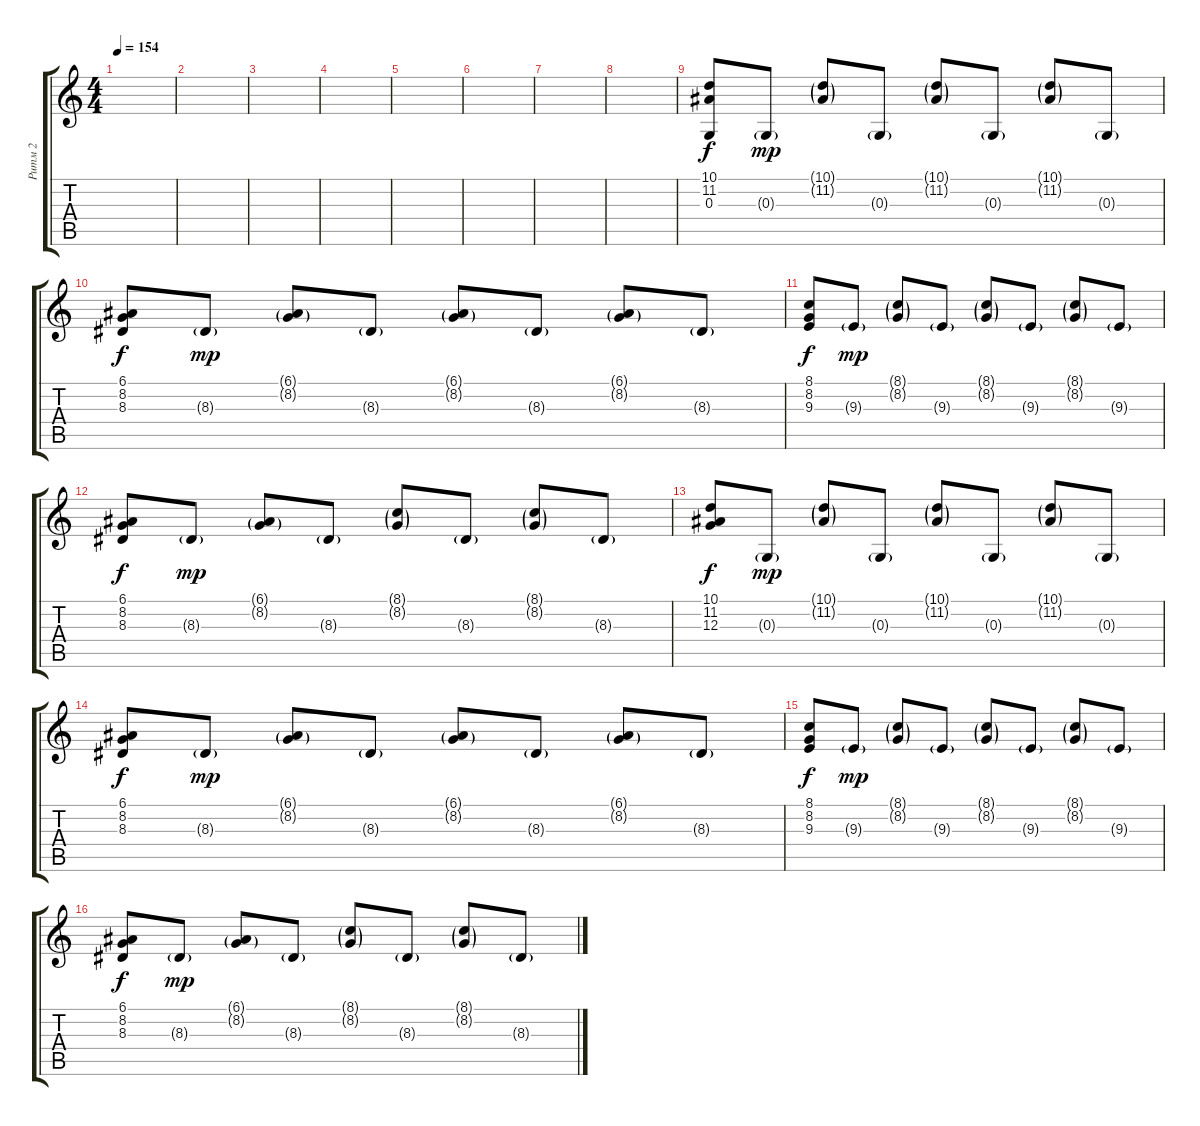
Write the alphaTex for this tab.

\track ("Ритм 2" "Ритм 2") {instrument honkytonkpiano}
\staff {score tabs}
\tuning (E4 B3 G3 D3 A2 E2) {hide}
\ts (4 4)
\tempo 154
\clef g2
\ks c
|
|
|
|
|
|
|
|
(10.1 11.2 0.3).8 0.3{g}.8{dy mp} (10.1{g} 11.2{g}).8 0.3{g}.8 (10.1{g} 11.2{g}).8 0.3{g}.8 (10.1{g} 11.2{g}).8 0.3{g}.8 |
(6.1 8.2 8.3).8{dy f} 8.3{g}.8{dy mp} (6.1{g} 8.2{g}).8 8.3{g}.8 (6.1{g} 8.2{g}).8 8.3{g}.8 (6.1{g} 8.2{g}).8 8.3{g}.8 |
(8.1 8.2 9.3).8{dy f} 9.3{g}.8{dy mp} (8.1{g} 8.2{g}).8 9.3{g}.8 (8.1{g} 8.2{g}).8 9.3{g}.8 (8.1{g} 8.2{g}).8 9.3{g}.8 |
(6.1 8.2 8.3).8{dy f} 8.3{g}.8{dy mp} (6.1{g} 8.2{g}).8 8.3{g}.8 (8.1{g} 8.2{g}).8 8.3{g}.8 (8.1{g} 8.2{g}).8 8.3{g}.8 |
(10.1 11.2 12.3).8{dy f} 0.3{g}.8{dy mp} (10.1{g} 11.2{g}).8 0.3{g}.8 (10.1{g} 11.2{g}).8 0.3{g}.8 (10.1{g} 11.2{g}).8 0.3{g}.8 |
(6.1 8.2 8.3).8{dy f} 8.3{g}.8{dy mp} (6.1{g} 8.2{g}).8 8.3{g}.8 (6.1{g} 8.2{g}).8 8.3{g}.8 (6.1{g} 8.2{g}).8 8.3{g}.8 |
(8.1 8.2 9.3).8{dy f} 9.3{g}.8{dy mp} (8.1{g} 8.2{g}).8 9.3{g}.8 (8.1{g} 8.2{g}).8 9.3{g}.8 (8.1{g} 8.2{g}).8 9.3{g}.8 |
(6.1 8.2 8.3).8{dy f} 8.3{g}.8{dy mp} (6.1{g} 8.2{g}).8 8.3{g}.8 (8.1{g} 8.2{g}).8 8.3{g}.8 (8.1{g} 8.2{g}).8 8.3{g}.8
